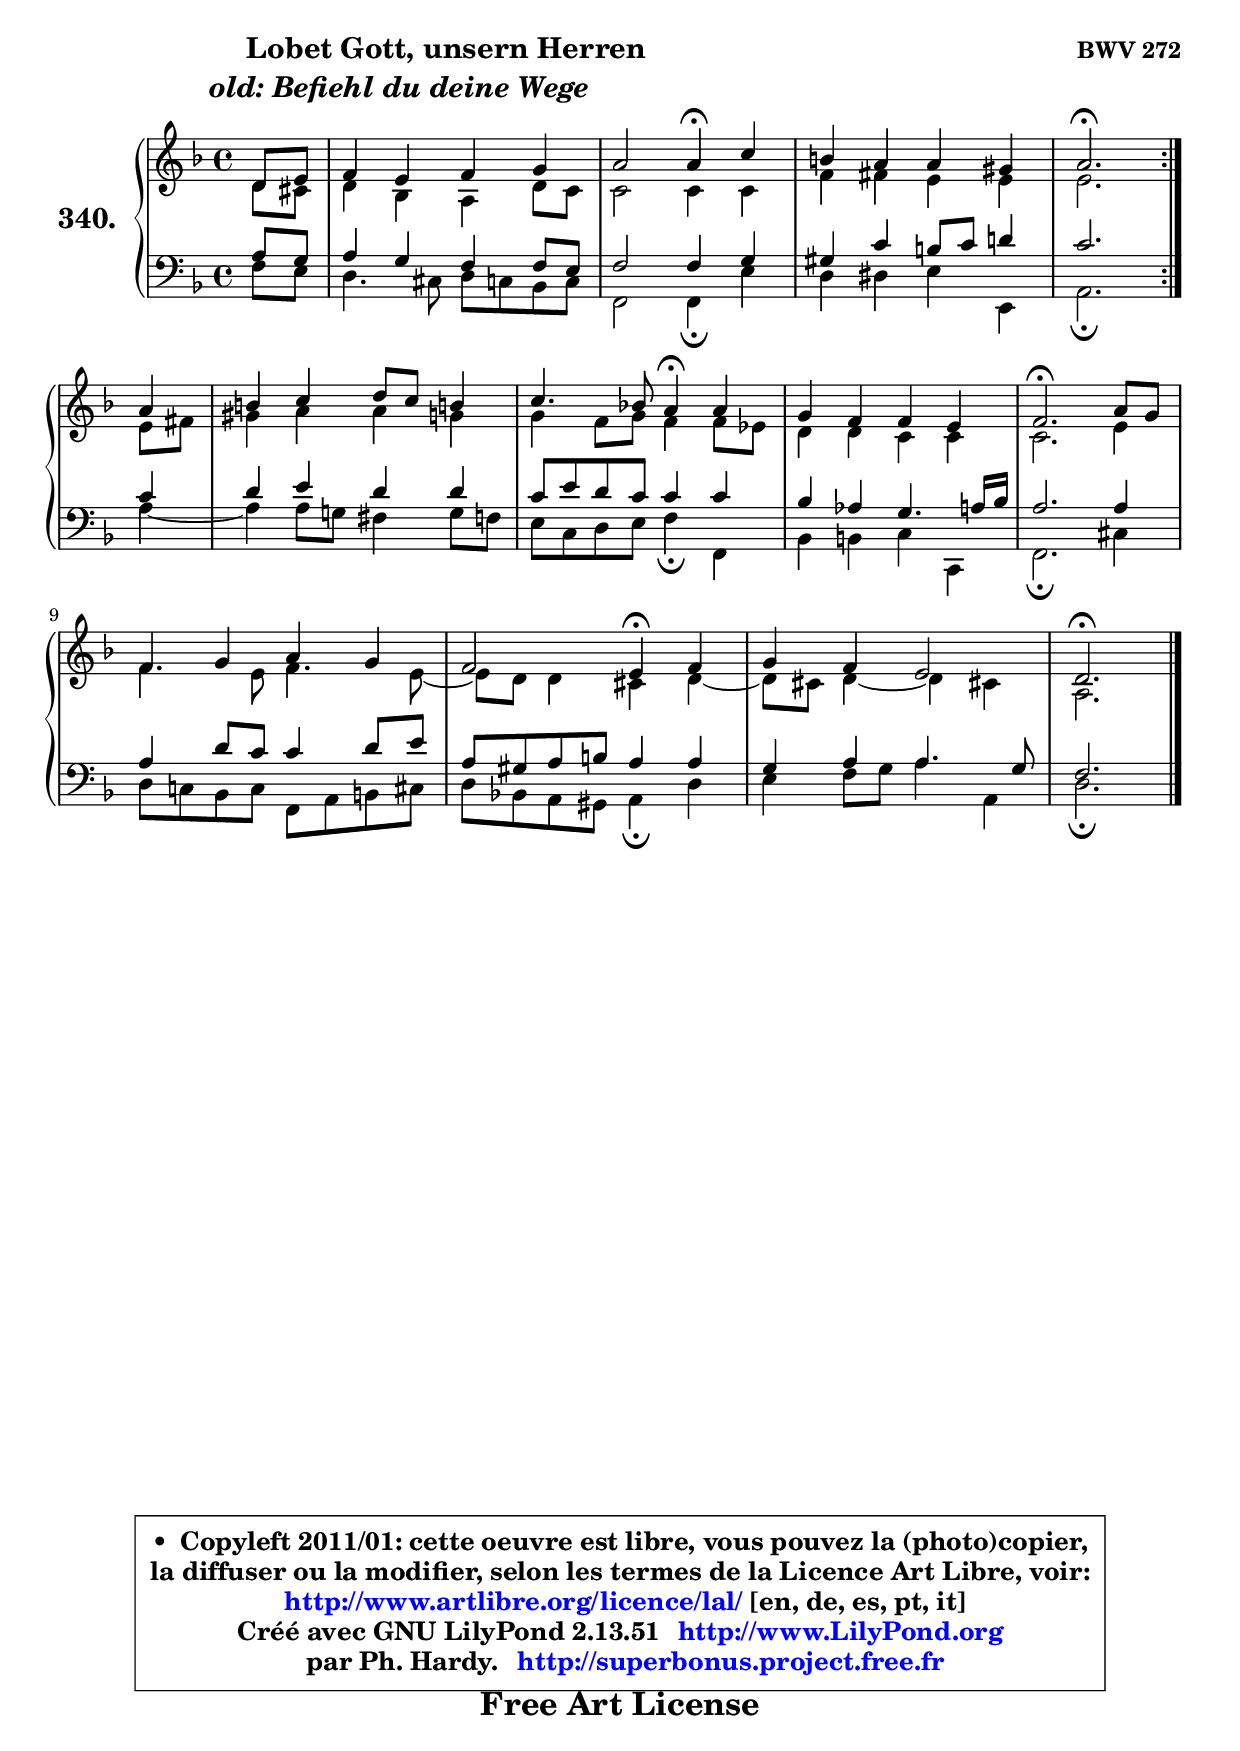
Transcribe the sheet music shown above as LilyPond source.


\version "2.13.51"

    \paper {
%	system-system-spacing #'padding = #0.1
%	score-system-spacing #'padding = #0.1
%	ragged-bottom = ##f
%	ragged-last-bottom = ##f
	}

    \header {
      opus = \markup { \bold "BWV 272" }
      piece = \markup { \hspace #9 \fontsize #2 \bold \column \center-align { \line { \hspace #9 "Lobet Gott, unsern Herren" }
                     \line { \italic "old: Befiehl du deine Wege" }
                 } }
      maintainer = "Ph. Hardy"
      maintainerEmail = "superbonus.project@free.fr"
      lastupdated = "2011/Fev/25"
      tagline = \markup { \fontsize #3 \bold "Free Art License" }
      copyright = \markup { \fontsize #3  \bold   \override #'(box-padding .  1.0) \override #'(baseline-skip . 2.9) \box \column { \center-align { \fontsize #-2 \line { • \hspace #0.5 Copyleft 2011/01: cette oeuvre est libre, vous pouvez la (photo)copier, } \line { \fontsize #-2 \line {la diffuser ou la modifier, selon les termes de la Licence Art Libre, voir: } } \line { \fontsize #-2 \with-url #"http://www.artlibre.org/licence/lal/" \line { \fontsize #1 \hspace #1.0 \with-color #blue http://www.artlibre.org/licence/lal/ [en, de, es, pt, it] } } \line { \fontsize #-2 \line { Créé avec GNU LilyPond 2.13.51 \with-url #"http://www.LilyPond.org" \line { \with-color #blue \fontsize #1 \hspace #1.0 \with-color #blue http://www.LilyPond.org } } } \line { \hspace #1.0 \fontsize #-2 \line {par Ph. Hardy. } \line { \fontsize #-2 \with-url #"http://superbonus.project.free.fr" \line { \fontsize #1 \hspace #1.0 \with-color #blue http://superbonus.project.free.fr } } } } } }

	  }

  guidemidi = {
	\repeat volta 2 {
        r4 |
        R1 |
        r2 \tempo 4 = 30 r4 \tempo 4 = 78 r4 |
        R1 |
        \tempo 4 = 40 r2. \tempo 4 = 78 } %fin du repeat
        r4 |
        R1 |
        r2 \tempo 4 = 30 r4 \tempo 4 = 78 r4 |
        R1 |
        \tempo 4 = 40 r2. \tempo 4 = 78 r4 |
        R1 |
        r2 \tempo 4 = 30 r4 \tempo 4 = 78 r4 |
        R1 |
        \tempo 4 = 40 r2. 
	}

  upper = {
	\time 4/4
	\key d \minor
	\clef treble
	\partial 4
        \mergeDifferentlyDottedOn
	\voiceOne
	<< { 
	% SOPRANO
	\set Voice.midiInstrument = "acoustic grand"
	\relative c' {
	\repeat volta 2 {
        d8 e |
        f4 e f g |
        a2 a4\fermata c4 |
        b4 a a gis |
        a2.\fermata } %fin du repeat
\break
        a4 |
        b4 c d8 c b!4 |
        c4. bes!8 a4\fermata a4 |
        g4 f f e |
        f2.\fermata a8 g |
        f4 g a g |
        f2 e4\fermata f4 |
        g4 f e2 |
        d2.\fermata
        \bar "|."
	} % fin de relative
	}

	\context Voice="1" { \voiceTwo 
	% ALTO
	\set Voice.midiInstrument = "acoustic grand"
	\relative c' {
	\repeat volta 2 {
        d8 cis |
        d4 bes a d8 c |
        c2 c4 c |
        f4 fis e e |
        e2. } %fin du repeat
        e8 fis |
        gis4 a a g |
        g4 f8 g f4 f8 es |
        d4 d c c |
        c2. e4 |
        f4. e8 f4. e8 ~ |
	e8 d8 d4 cis d ~ |
	d8 cis8 d4 ~ d cis! |
        a2.
        \bar "|."
	} % fin de relative
	\oneVoice
	} >>
	}

    lower = {
	\time 4/4
	\key d \minor
	\clef bass
	\partial 4
        \mergeDifferentlyDottedOn
	\voiceOne
	<< { 
	% TENOR
	\set Voice.midiInstrument = "acoustic grand"
	\relative c' {
	\repeat volta 2 {
        a8 g |
        a4 g f f8 e |
        f2 f4 g |
        gis4 c b8 c d!4 |
        c2. } %fin du repeat
        c4 |
        d4 e d d |
        c8 e d c c4 c |
        bes4 aes g4. a16 bes |
        a2. a4 |
        a4 d8 c c4 d8 e |
        a,8 gis a b a4 a |
        g4 a a4. g8 |
        f2.
        \bar "|."
	} % fin de relative
	}
	\context Voice="1" { \voiceTwo 
	% BASS
	\set Voice.midiInstrument = "acoustic grand"
	\relative c {
	\repeat volta 2 {
        f8 e |
        d4. cis8 d c bes c |
        f,2 f4\fermata e' |
        d4 dis e e, |
        a2.\fermata } %fin du repeat
        a'4 ~ |
	a4 a8 g! fis4 g8 f |
        e8 c d e f4\fermata f, |
        bes4 b c c, |
        f2.\fermata cis'4 |
        d8 c! bes c f, a b cis |
        d8 bes! a gis a4\fermata d4 |
        e4 f8 g a4 a, |
        d2.\fermata
        \bar "|."
	} % fin de relative
	\oneVoice
	} >>
	}


    \score { 

	\new PianoStaff <<
	\set PianoStaff.instrumentName = \markup { \bold \huge "340." }
	\new Staff = "upper" \upper
	\new Staff = "lower" \lower
	>>

    \layout {
%	ragged-last = ##f
	   }

         } % fin de score

  \score {
    \unfoldRepeats { << \guidemidi \upper \lower >> }
    \midi {
    \context {
     \Staff
      \remove "Staff_performer"
               }

     \context {
      \Voice
       \consists "Staff_performer"
                }

     \context { 
      \Score
      tempoWholesPerMinute = #(ly:make-moment 78 4)
		}
	    }
	}

